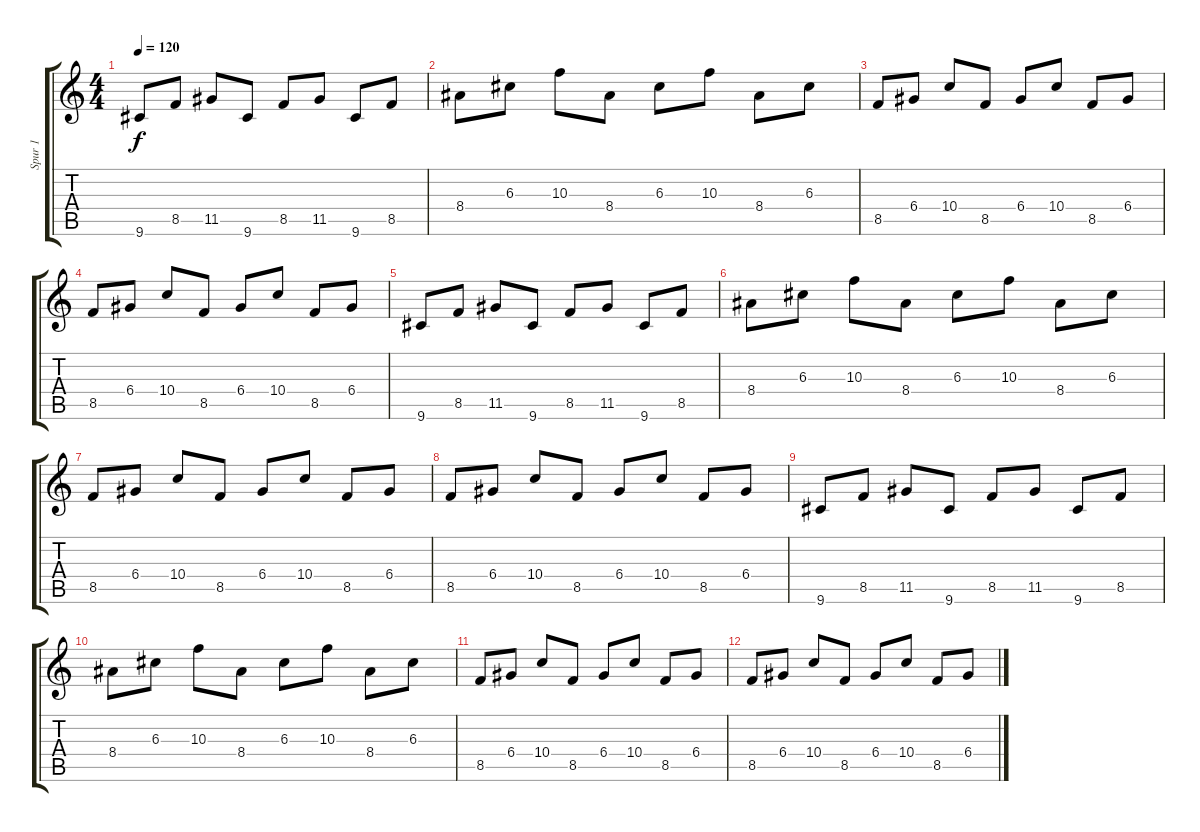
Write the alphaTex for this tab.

\track ("Spur 1" "Spur 1") {instrument electricguitarmuted}
\staff {score tabs}
\tuning (E4 B3 G3 D3 A2 E2) {hide}
\ts (4 4)
\tempo 120
\clef g2
\ks c
9.6.8{dy f} 8.5.8 11.5.8 9.6.8 8.5.8 11.5.8 9.6.8 8.5.8 |
8.4.8 6.3.8 10.3.8 8.4.8 6.3.8 10.3.8 8.4.8 6.3.8 |
8.5.8 6.4.8 10.4.8 8.5.8 6.4.8 10.4.8 8.5.8 6.4.8 |
8.5.8 6.4.8 10.4.8 8.5.8 6.4.8 10.4.8 8.5.8 6.4.8 |
9.6.8 8.5.8 11.5.8 9.6.8 8.5.8 11.5.8 9.6.8 8.5.8 |
8.4.8 6.3.8 10.3.8 8.4.8 6.3.8 10.3.8 8.4.8 6.3.8 |
8.5.8 6.4.8 10.4.8 8.5.8 6.4.8 10.4.8 8.5.8 6.4.8 |
8.5.8 6.4.8 10.4.8 8.5.8 6.4.8 10.4.8 8.5.8 6.4.8 |
9.6.8 8.5.8 11.5.8 9.6.8 8.5.8 11.5.8 9.6.8 8.5.8 |
8.4.8 6.3.8 10.3.8 8.4.8 6.3.8 10.3.8 8.4.8 6.3.8 |
8.5.8 6.4.8 10.4.8 8.5.8 6.4.8 10.4.8 8.5.8 6.4.8 |
8.5.8 6.4.8 10.4.8 8.5.8 6.4.8 10.4.8 8.5.8 6.4.8
